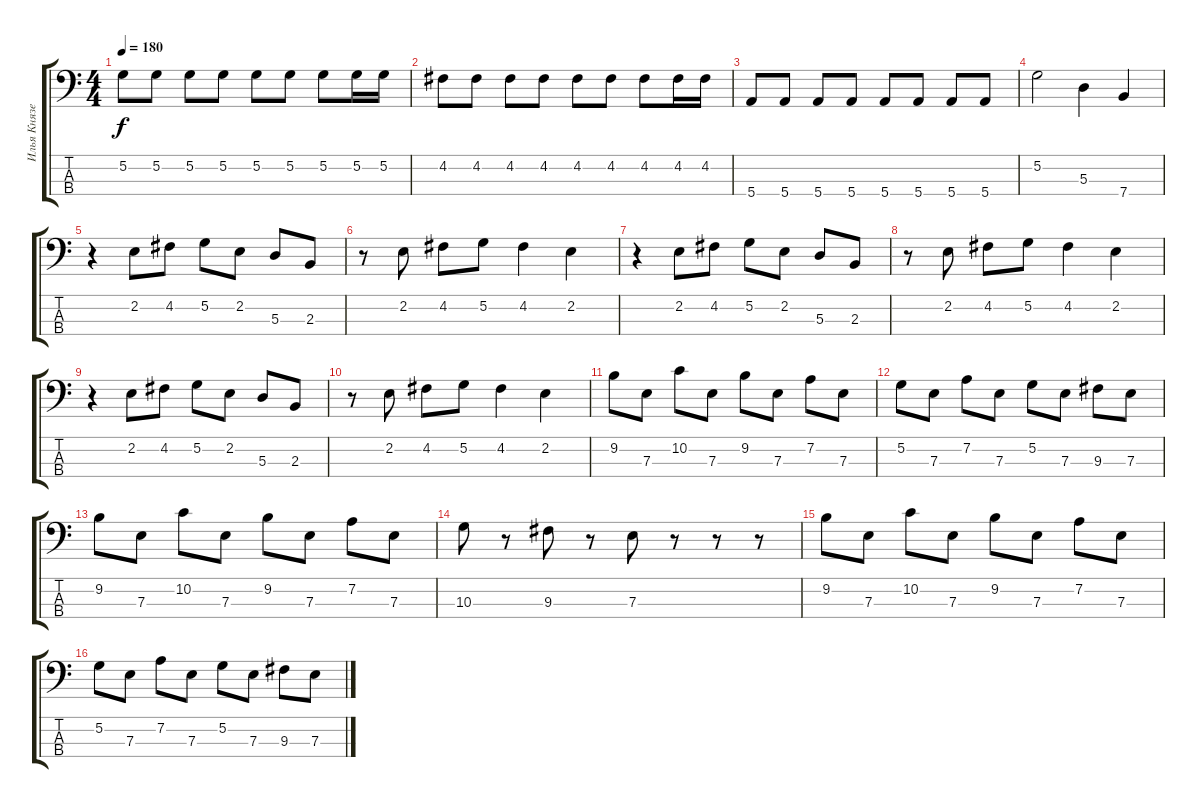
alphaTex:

\track ("Илья Князев" "Илья Князе") {instrument electricbasspick}
\staff {score tabs}
\tuning (G2 D2 A1 E1) {hide}
\ts (4 4)
\tempo 180
\clef f4
\ks c
5.2.8{dy f} 5.2.8 5.2.8 5.2.8 5.2.8 5.2.8 5.2.8 5.2.16 5.2.16 |
4.2.8 4.2.8 4.2.8 4.2.8 4.2.8 4.2.8 4.2.8 4.2.16 4.2.16 |
5.4.8 5.4.8 5.4.8 5.4.8 5.4.8 5.4.8 5.4.8 5.4.8 |
5.2.2 5.3.4 7.4.4 |
r.4 2.2.8 4.2.8 5.2.8 2.2.8 5.3.8 2.3.8 |
r.8 2.2.8 4.2.8 5.2.8 4.2.4 2.2.4 |
r.4 2.2.8 4.2.8 5.2.8 2.2.8 5.3.8 2.3.8 |
r.8 2.2.8 4.2.8 5.2.8 4.2.4 2.2.4 |
r.4 2.2.8 4.2.8 5.2.8 2.2.8 5.3.8 2.3.8 |
r.8 2.2.8 4.2.8 5.2.8 4.2.4 2.2.4 |
9.2.8 7.3.8 10.2.8 7.3.8 9.2.8 7.3.8 7.2.8 7.3.8 |
5.2.8 7.3.8 7.2.8 7.3.8 5.2.8 7.3.8 9.3.8 7.3.8 |
9.2.8 7.3.8 10.2.8 7.3.8 9.2.8 7.3.8 7.2.8 7.3.8 |
10.3.8 r.8 9.3.8 r.8 7.3.8 r.8 r.8 r.8 |
9.2.8 7.3.8 10.2.8 7.3.8 9.2.8 7.3.8 7.2.8 7.3.8 |
5.2.8 7.3.8 7.2.8 7.3.8 5.2.8 7.3.8 9.3.8 7.3.8
